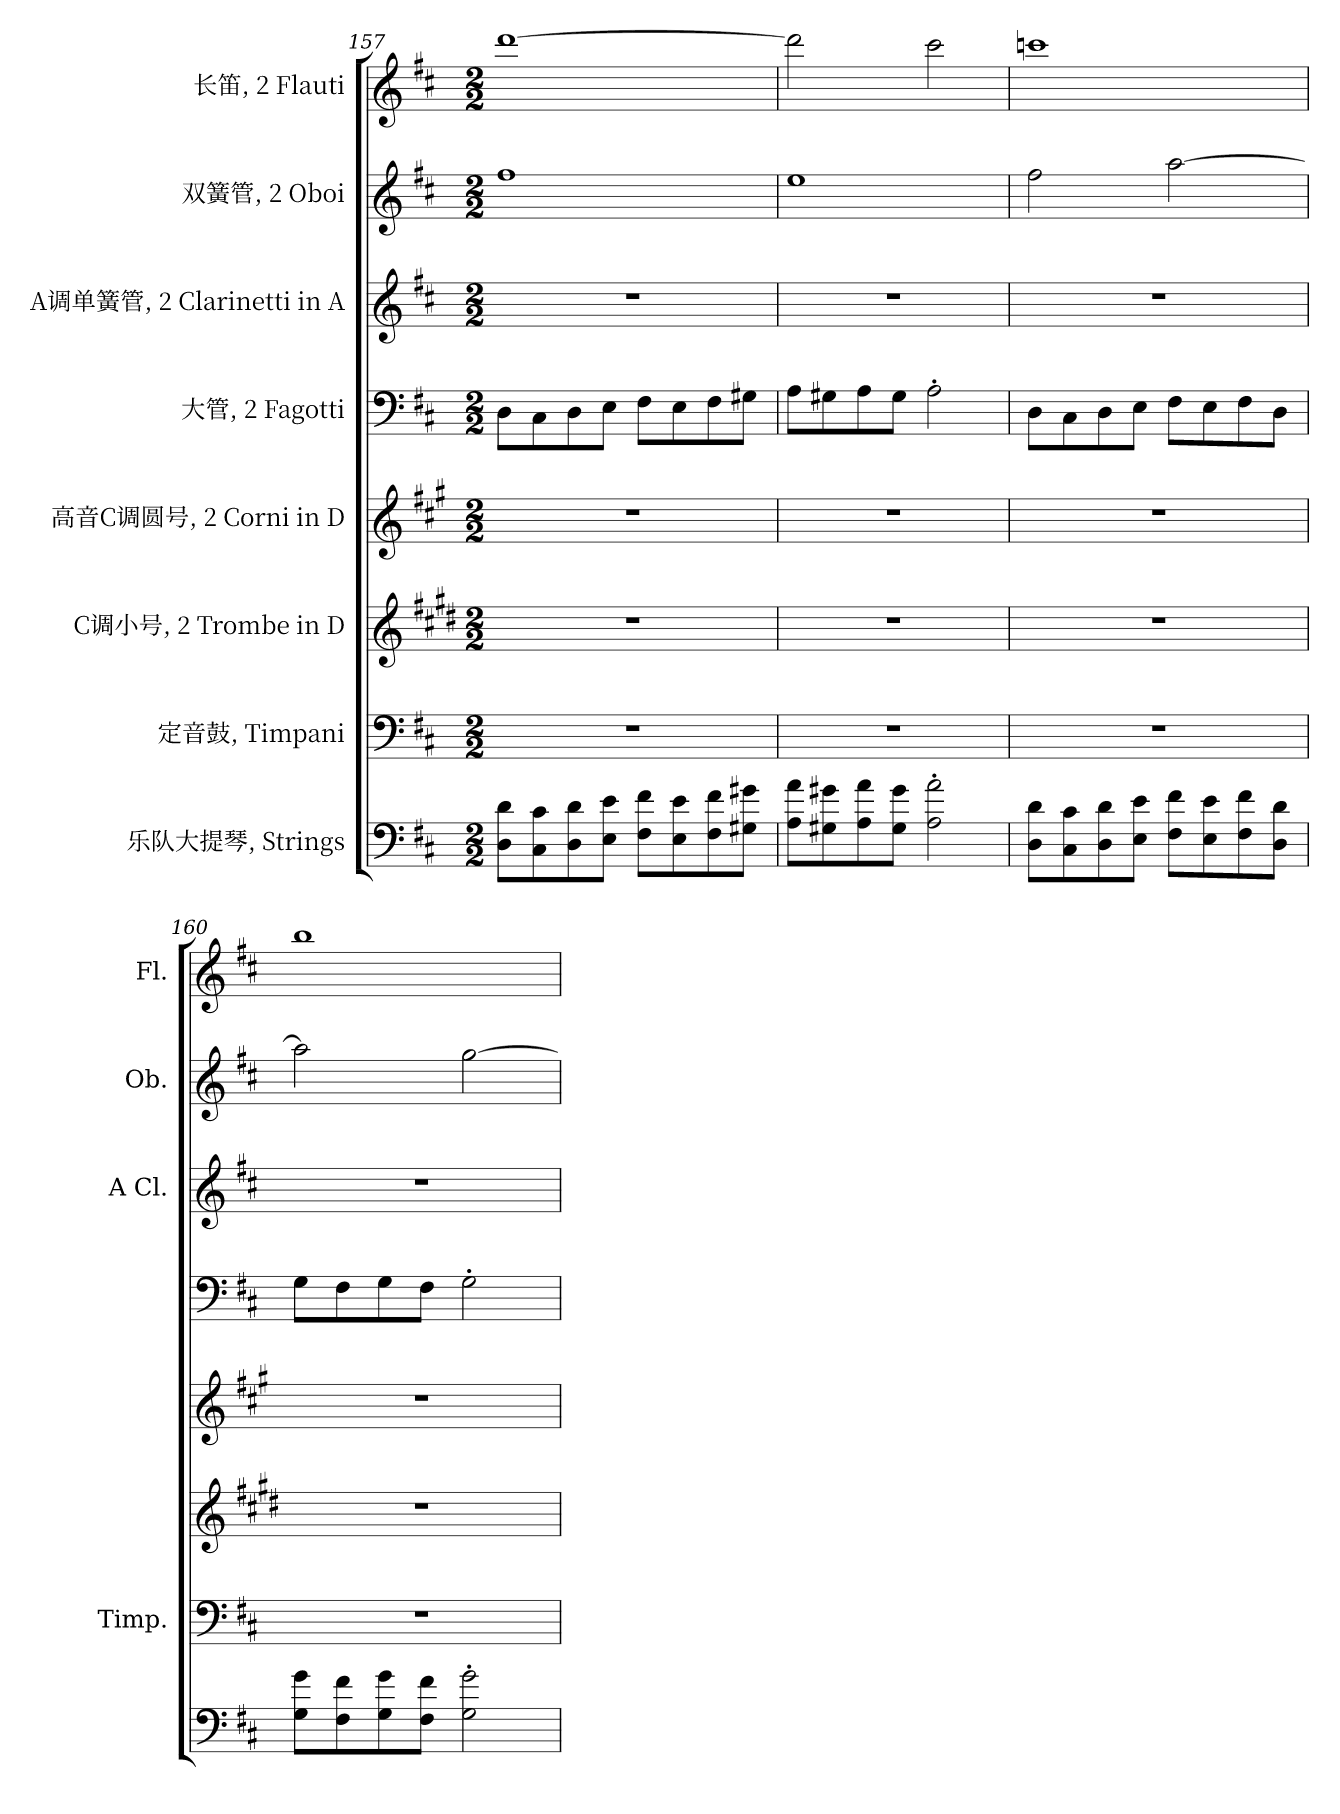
**kern	**kern	**kern	**kern	**kern	**kern	**kern	**kern
*part8	*part7	*part6	*part5	*part4	*part3	*part2	*part1
*staff8	*staff7	*staff6	*staff5	*staff4	*staff3	*staff2	*staff1
*I"乐队大提琴, Strings	*I"定音鼓, Timpani	*I"C调小号, 2 Trombe in D	*I"高音C调圆号, 2 Corni in D	*I"大管, 2 Fagotti	*I"A调单簧管, 2 Clarinetti in A	*I"双簧管, 2 Oboi	*I"长笛, 2 Flauti
*	*I'Timp.	*	*	*	*I'A Cl.	*I'Ob.	*I'Fl.
*clefF4	*clefF4	*clefG2	*clefG2	*clefF4	*clefG2	*clefG2	*clefG2
*	*	*ITrd1c2	*ITrd4c7	*	*ITrd2c3	*	*
*k[f#c#]	*k[f#c#]	*k[f#c#]	*k[f#c#]	*k[f#c#]	*k[f#c#g#d#a#]	*k[f#c#]	*k[f#c#]
*M2/2	*M2/2	*M2/2	*M2/2	*M2/2	*M2/2	*M2/2	*M2/2
=157	=157	=157	=157	=157	=157	=157	=157
8D\ 8d\L	1r	1r	1r	8D\L	1r	1ff#	[1ddd
8C#\ 8c#\	.	.	.	8C#\	.	.	.
8D\ 8d\	.	.	.	8D\	.	.	.
8E\ 8e\J	.	.	.	8E\J	.	.	.
8F#\ 8f#\L	.	.	.	8F#\L	.	.	.
8E\ 8e\	.	.	.	8E\	.	.	.
8F#\ 8f#\	.	.	.	8F#\	.	.	.
8G#X\ 8g#X\J	.	.	.	8G#X\J	.	.	.
!!LO:PB:g=z
=158	=158	=158	=158	=158	=158	=158	=158
8A\ 8a\L	1r	1r	1r	8A\L	1r	1ee	2ddd\]
8G#X\ 8g#X\	.	.	.	8G#X\	.	.	.
8A\ 8a\	.	.	.	8A\	.	.	.
8G#\ 8g#\J	.	.	.	8G#\J	.	.	.
2A\' 2a\'	.	.	.	2A'\	.	.	2ccc#\
=159	=159	=159	=159	=159	=159	=159	=159
8D\ 8d\L	1r	1r	1r	8D\L	1r	2ff#\	1cccn
8C#\ 8c#\	.	.	.	8C#\	.	.	.
8D\ 8d\	.	.	.	8D\	.	.	.
8E\ 8e\J	.	.	.	8E\J	.	.	.
8F#\ 8f#\L	.	.	.	8F#\L	.	[2aa\	.
8E\ 8e\	.	.	.	8E\	.	.	.
8F#\ 8f#\	.	.	.	8F#\	.	.	.
8D\ 8d\J	.	.	.	8D\J	.	.	.
=160	=160	=160	=160	=160	=160	=160	=160
8G\ 8g\L	1r	1r	1r	8G\L	1r	2aa\]	1bb
8F#\ 8f#\	.	.	.	8F#\	.	.	.
8G\ 8g\	.	.	.	8G\	.	.	.
8F#\ 8f#\J	.	.	.	8F#\J	.	.	.
2G\' 2g\'	.	.	.	2G'\	.	[2gg\	.
=	=	=	=	=	=	=	=
*-	*-	*-	*-	*-	*-	*-	*-
